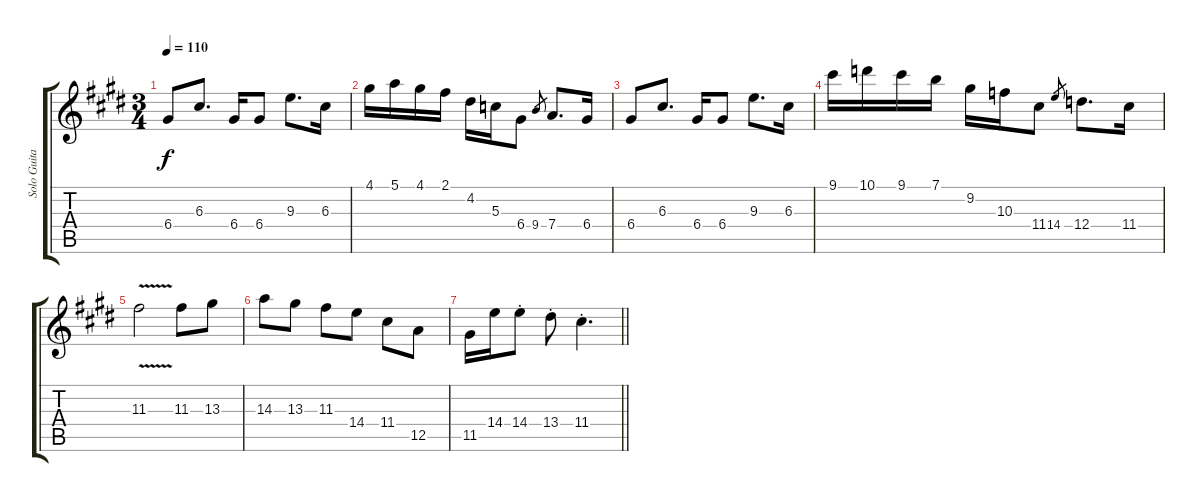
\track ("Solo Guitar 1" "Solo Guita") {instrument overdrivenguitar}
\staff {score tabs}
\tuning (E4 B3 G3 D3 A2 E2) {hide}
\ts (3 4)
\tempo 110
\clef g2
\ks c#minor
6.4.8{dy f} 6.3.8{d} 6.4.16 6.4.8 9.3.8{d} 6.3.16 |
4.1.16 5.1.16 4.1.16 2.1.16 4.2.16 5.3.16 6.4.8 9.4.8{gr} 7.4.8{d} 6.4.16 |
6.4.8 6.3.8{d} 6.4.16 6.4.8 9.3.8{d} 6.3.16 |
9.1.16 10.1.16 9.1.16 7.1.16 9.2.16 10.3.16 11.4.8 14.4.8{gr} 12.4.8{d} 11.4.16 |
11.3{v}.2 11.3.8 13.3.8 |
14.3.8 13.3.8 11.3.8 14.4.8 11.4.8 12.5.8 |
\barLineRight lightlight
11.5.16 14.4.16 14.4{st}.8 13.4{st}.8 11.4{st}.4{d}
